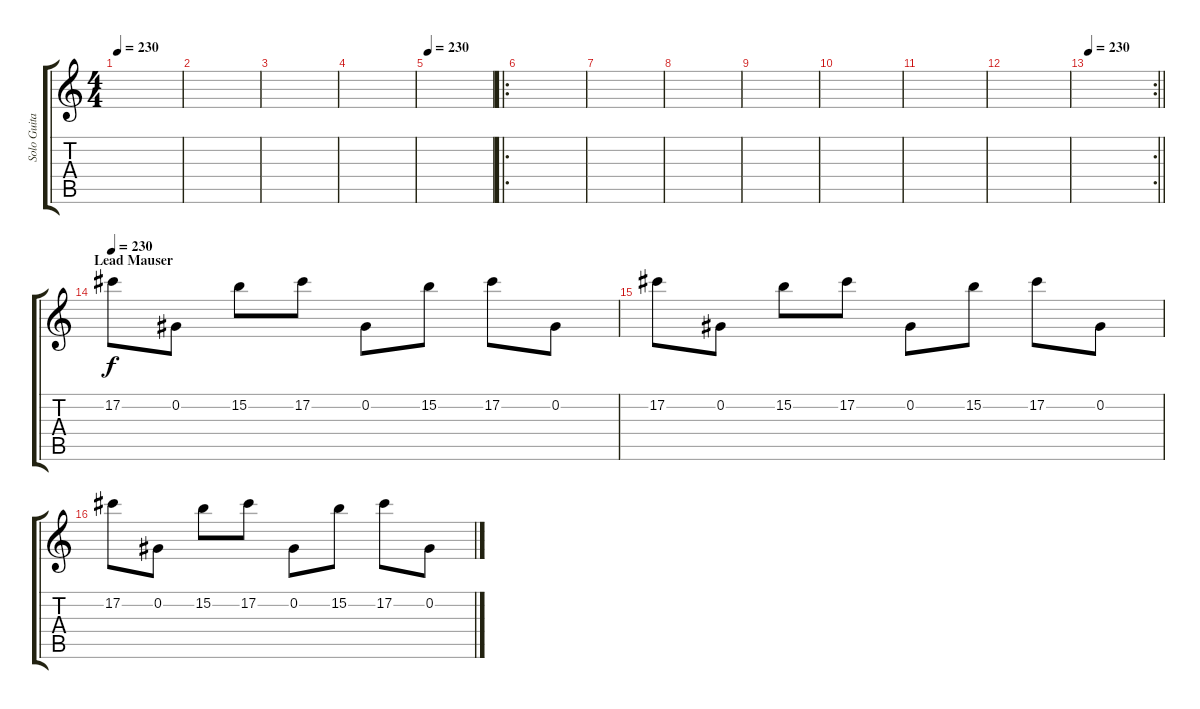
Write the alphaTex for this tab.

\track ("Solo Guitar" "Solo Guita") {instrument distortionguitar}
\staff {score tabs}
\tuning (Db4 Ab3 E3 B2 Gb2 Db2) {hide}
\ts (4 4)
\tempo 230
\clef g2
\ks c
|
|
|
|
\tempo 230
|
\ro
|
|
|
|
|
|
|
\rc 2
\tempo 230
\barLineRight lightlight
|
\section ("" "Lead Mauser")
\tempo 230
17.2.8 0.2.8 15.2.8 17.2.8 0.2.8 15.2.8 17.2.8 0.2.8 |
17.2.8 0.2.8 15.2.8 17.2.8 0.2.8 15.2.8 17.2.8 0.2.8 |
17.2.8 0.2.8 15.2.8 17.2.8 0.2.8 15.2.8 17.2.8 0.2.8
